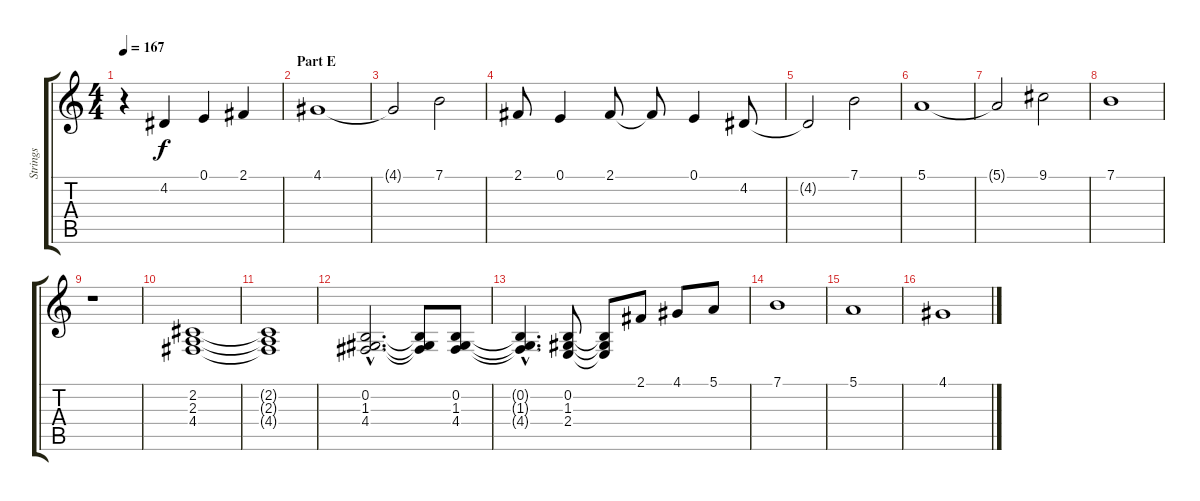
\track ("Strings" "Strings") {instrument stringensemble1}
\staff {score tabs}
\tuning (E4 B3 G3 D3 A2 E2) {hide}
\ts (4 4)
\tempo 167
\clef g2
\ks c
r.4{dy f} 4.2.4 0.1.4 2.1.4 |
\section ("" "Part E")
4.1.1 |
4.1{t}.2 7.1.2 |
2.1.8 0.1.4 2.1.8 2.1{t}.8 0.1.4 4.2.8 |
4.2{t}.2 7.1.2 |
5.1.1 |
5.1{t}.2 9.1.2 |
7.1.1 |
r.1 |
(2.2 2.3 4.4).1 |
(2.2{t} 2.3{t} 4.4{t}).1 |
(0.2{hac} 1.3{hac} 4.4{hac}).2{d} (0.2{t} 1.3{t} 4.4{t}).8 (0.2 1.3 4.4).8 |
(0.2{hac t} 1.3{hac t} 4.4{hac t}).4{d} (0.2 1.3 2.4).8 (0.2{t} 1.3{t} 2.4{t}).8 2.1.8 4.1.8 5.1.8 |
7.1.1 |
5.1.1 |
4.1.1
